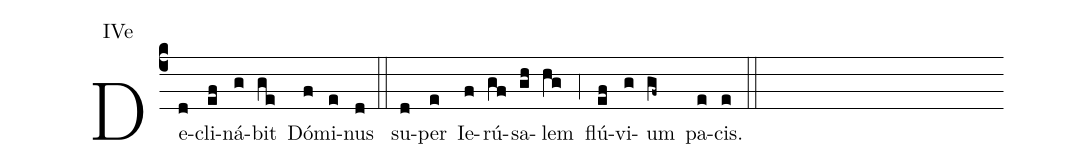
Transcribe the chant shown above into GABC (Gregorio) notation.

annotation: IVe;
%%
(c4)De(d)cli(ef)ná(g)bit(ge) Dó(f)mi(e)nus(d) (::) su(d)per(e) Ie(f)rú(gf)sa(gh)lem(hg) (,4) flú(ef)vi(g)um(gf~) pa(e)cis.(e) (::)
